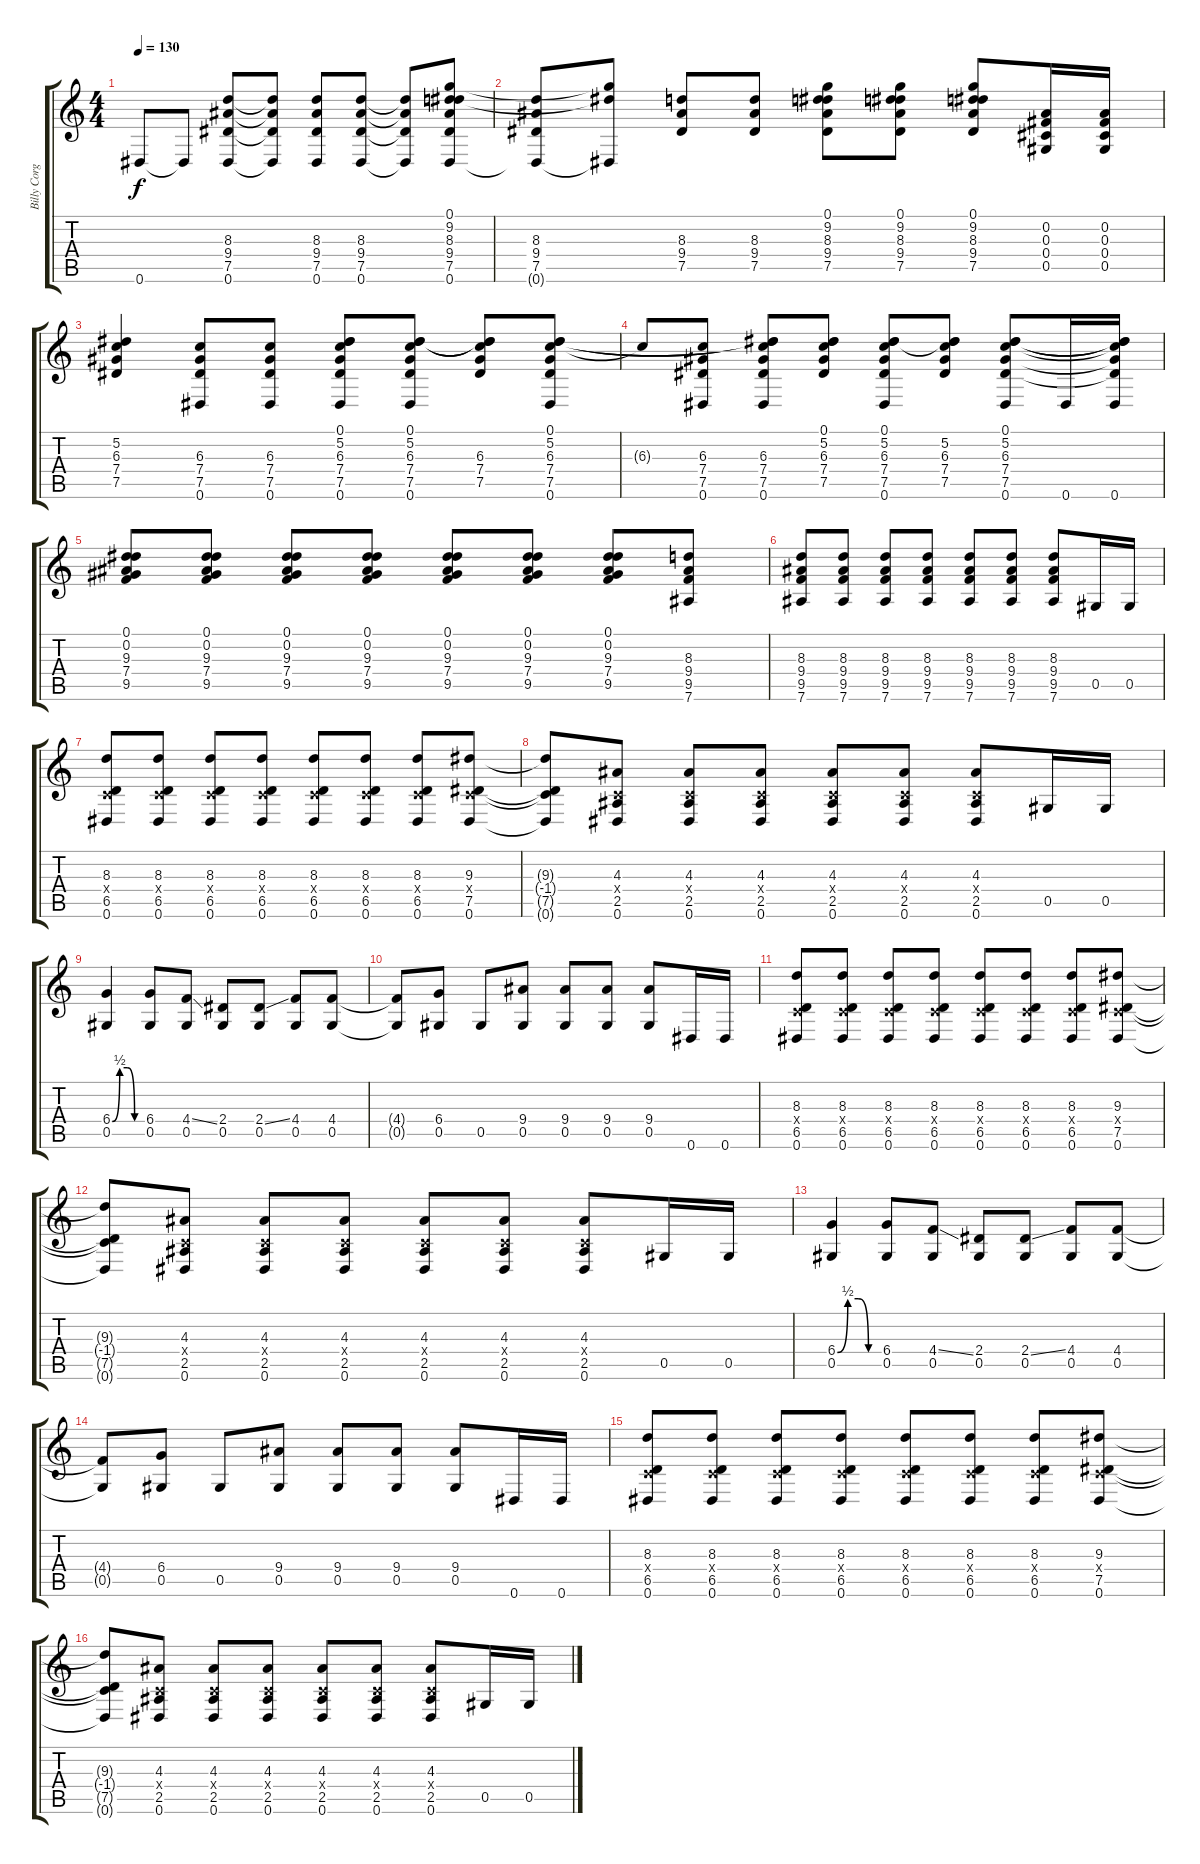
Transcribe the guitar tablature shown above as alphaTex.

\track ("Billy Corgan" "Billy Corg") {instrument distortionguitar}
\staff {score tabs}
\tuning (Eb4 Bb3 Gb3 Db3 Ab2 Eb2) {hide}
\ts (4 4)
\tempo 130
\clef g2
\ks c
0.6.8{dy f} 0.6{t}.8 (8.3 9.4 7.5 0.6).8 (8.3{t} 9.4{t} 7.5{t} 0.6{t}).8 (8.3 9.4 7.5 0.6).8 (8.3 9.4 7.5 0.6).8 (8.3{t} 9.4{t} 7.5{t} 0.6{t}).8 (0.1 9.2 8.3 9.4 7.5 0.6).8 |
(8.3 9.4 7.5 0.6{t}).8 (0.1{t} 9.2{t} 0.6{t}).8 (8.3 9.4 7.5).8 (8.3 9.4 7.5).8 (0.1 9.2 8.3 9.4 7.5).8 (0.1 9.2 8.3 9.4 7.5).8 (0.1 9.2 8.3 9.4 7.5).8 (0.2 0.3 0.4 0.5).16 (0.2 0.3 0.4 0.5).16 |
(5.2 6.3 7.4 7.5).4 (6.3 7.4 7.5 0.6).8 (6.3 7.4 7.5 0.6).8 (0.1 5.2 6.3 7.4 7.5 0.6).8 (0.1 5.2 6.3 7.4 7.5 0.6).8 (0.1{t} 5.2{t} 6.3 7.4 7.5).8 (0.1 5.2 6.3 7.4 7.5 0.6).8 |
6.3{t}.8 (6.3 7.4 7.5 0.6).8 (0.1{t} 5.2{t} 6.3 7.4 7.5 0.6).8 (0.1 5.2 6.3 7.4 7.5).8 (0.1 5.2 6.3 7.4 7.5 0.6).8 (0.1{t} 5.2 6.3 7.4 7.5).8 (0.1 5.2 6.3 7.4 7.5 0.6).8 0.6.16 (0.1{t} 5.2{t} 6.3{t} 7.4{t} 7.5{t} 0.6).16 |
(0.1 0.2 9.3 7.4 9.5).8{instrument distortionguitar} (0.1 0.2 9.3 7.4 9.5).8 (0.1 0.2 9.3 7.4 9.5).8 (0.1 0.2 9.3 7.4 9.5).8 (0.1 0.2 9.3 7.4 9.5).8 (0.1 0.2 9.3 7.4 9.5).8 (0.1 0.2 9.3 7.4 9.5).8 (8.3 9.4 9.5 7.6).8 |
(8.3 9.4 9.5 7.6).8 (8.3 9.4 9.5 7.6).8 (8.3 9.4 9.5 7.6).8 (8.3 9.4 9.5 7.6).8 (8.3 9.4 9.5 7.6).8 (8.3 9.4 9.5 7.6).8 (8.3 9.4 9.5 7.6).8 0.5.16 0.5.16 |
(8.3 -1.4{x} 6.5 0.6).8 (8.3 -1.4{x} 6.5 0.6).8 (8.3 -1.4{x} 6.5 0.6).8 (8.3 -1.4{x} 6.5 0.6).8 (8.3 -1.4{x} 6.5 0.6).8 (8.3 -1.4{x} 6.5 0.6).8 (8.3 -1.4{x} 6.5 0.6).8 (9.3 -1.4{x} 7.5 0.6).8 |
(9.3{t} -1.4{t} 7.5{t} 0.6{t}).8 (4.3 -1.4{x} 2.5 0.6).8 (4.3 -1.4{x} 2.5 0.6).8 (4.3 -1.4{x} 2.5 0.6).8 (4.3 -1.4{x} 2.5 0.6).8 (4.3 -1.4{x} 2.5 0.6).8 (4.3 -1.4{x} 2.5 0.6).8 0.5.16 0.5.16 |
(6.4{be (custom 0 0 15 2 30 2 45 0 60 0)} 0.5).4 (6.4 0.5).8 (4.4{ss} 0.5).8 (2.4 0.5).8 (2.4{ss} 0.5).8 (4.4 0.5).8 (4.4 0.5).8 |
(4.4{t} 0.5{t}).8 (6.4 0.5).8 0.5.8 (9.4 0.5).8 (9.4 0.5).8 (9.4 0.5).8 (9.4 0.5).8 0.6.16 0.6.16 |
(8.3 -1.4{x} 6.5 0.6).8 (8.3 -1.4{x} 6.5 0.6).8 (8.3 -1.4{x} 6.5 0.6).8 (8.3 -1.4{x} 6.5 0.6).8 (8.3 -1.4{x} 6.5 0.6).8 (8.3 -1.4{x} 6.5 0.6).8 (8.3 -1.4{x} 6.5 0.6).8 (9.3 -1.4{x} 7.5 0.6).8 |
(9.3{t} -1.4{t} 7.5{t} 0.6{t}).8 (4.3 -1.4{x} 2.5 0.6).8 (4.3 -1.4{x} 2.5 0.6).8 (4.3 -1.4{x} 2.5 0.6).8 (4.3 -1.4{x} 2.5 0.6).8 (4.3 -1.4{x} 2.5 0.6).8 (4.3 -1.4{x} 2.5 0.6).8 0.5.16 0.5.16 |
(6.4{be (custom 0 0 15 2 30 2 45 0 60 0)} 0.5).4 (6.4 0.5).8 (4.4{ss} 0.5).8 (2.4 0.5).8 (2.4{ss} 0.5).8 (4.4 0.5).8 (4.4 0.5).8 |
(4.4{t} 0.5{t}).8 (6.4 0.5).8 0.5.8 (9.4 0.5).8 (9.4 0.5).8 (9.4 0.5).8 (9.4 0.5).8 0.6.16 0.6.16 |
(8.3 -1.4{x} 6.5 0.6).8 (8.3 -1.4{x} 6.5 0.6).8 (8.3 -1.4{x} 6.5 0.6).8 (8.3 -1.4{x} 6.5 0.6).8 (8.3 -1.4{x} 6.5 0.6).8 (8.3 -1.4{x} 6.5 0.6).8 (8.3 -1.4{x} 6.5 0.6).8 (9.3 -1.4{x} 7.5 0.6).8 |
(9.3{t} -1.4{t} 7.5{t} 0.6{t}).8 (4.3 -1.4{x} 2.5 0.6).8 (4.3 -1.4{x} 2.5 0.6).8 (4.3 -1.4{x} 2.5 0.6).8 (4.3 -1.4{x} 2.5 0.6).8 (4.3 -1.4{x} 2.5 0.6).8 (4.3 -1.4{x} 2.5 0.6).8 0.5.16 0.5.16
